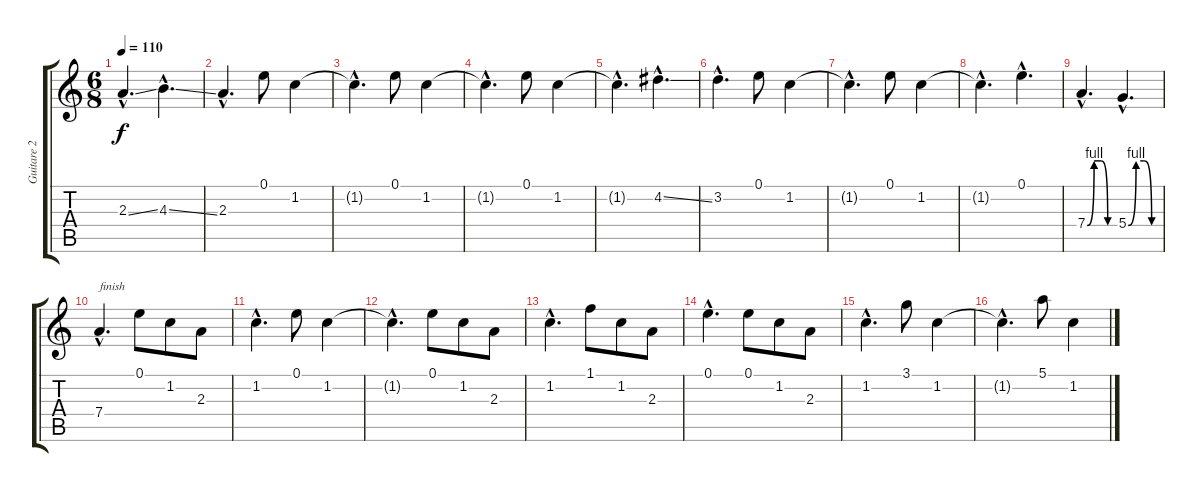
\track ("Guitare 2" "Guitare 2") {instrument electricguitarclean}
\staff {score tabs}
\tuning (E4 B3 G3 D3 A2 E2) {hide}
\ts (6 8)
\tempo 110
\clef g2
\ks c
2.3{ss hac}.4{d dy f} 4.3{ss hac}.4{d} |
2.3{hac}.4{d} 0.1.8 1.2.4 |
1.2{hac t}.4{d} 0.1.8 1.2.4 |
1.2{hac t}.4{d} 0.1.8 1.2.4 |
1.2{hac t}.4{d} 4.2{ss hac}.4{d} |
3.2{hac}.4{d} 0.1.8 1.2.4 |
1.2{hac t}.4{d} 0.1.8 1.2.4 |
1.2{hac t}.4{d} 0.1{hac}.4{d} |
7.4{be (custom 0 0 15 4 30 4 45 0 60 0) hac}.4{d} 5.4{be (custom 0 0 15 4 30 4 45 0 60 0) hac}.4{d} |
7.4{hac}.4{d txt "finish"} 0.1.8 1.2.8 2.3.8 |
1.2{hac}.4{d} 0.1.8 1.2.4 |
1.2{hac t}.4{d} 0.1.8 1.2.8 2.3.8 |
1.2{hac}.4{d} 1.1.8 1.2.8 2.3.8 |
0.1{hac}.4{d} 0.1.8 1.2.8 2.3.8 |
1.2{hac}.4{d} 3.1.8 1.2.4 |
1.2{hac t}.4{d} 5.1.8 1.2.4
